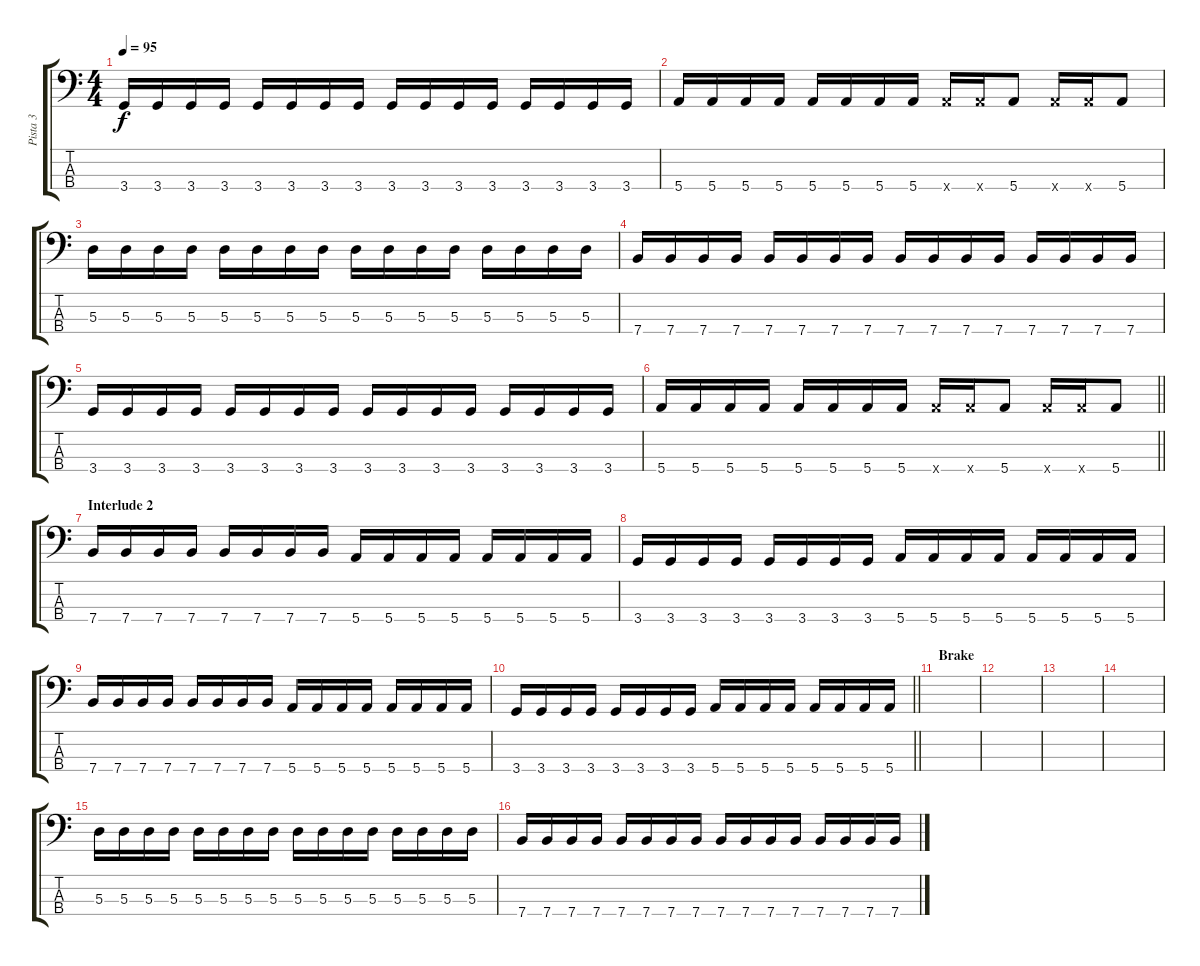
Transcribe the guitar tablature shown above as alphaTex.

\track ("Pista 3" "Pista 3") {instrument electricbasspick}
\staff {score tabs}
\tuning (G2 D2 A1 E1) {hide}
\ts (4 4)
\tempo 95
\clef f4
\ks c
3.4.16{dy f} 3.4.16 3.4.16 3.4.16 3.4.16 3.4.16 3.4.16 3.4.16 3.4.16 3.4.16 3.4.16 3.4.16 3.4.16 3.4.16 3.4.16 3.4.16 |
5.4.16 5.4.16 5.4.16 5.4.16 5.4.16 5.4.16 5.4.16 5.4.16 5.4{x}.16 5.4{x}.16 5.4.8 5.4{x}.16 5.4{x}.16 5.4.8 |
5.3.16 5.3.16 5.3.16 5.3.16 5.3.16 5.3.16 5.3.16 5.3.16 5.3.16 5.3.16 5.3.16 5.3.16 5.3.16 5.3.16 5.3.16 5.3.16 |
7.4.16 7.4.16 7.4.16 7.4.16 7.4.16 7.4.16 7.4.16 7.4.16 7.4.16 7.4.16 7.4.16 7.4.16 7.4.16 7.4.16 7.4.16 7.4.16 |
3.4.16 3.4.16 3.4.16 3.4.16 3.4.16 3.4.16 3.4.16 3.4.16 3.4.16 3.4.16 3.4.16 3.4.16 3.4.16 3.4.16 3.4.16 3.4.16 |
\barLineRight lightlight
5.4.16 5.4.16 5.4.16 5.4.16 5.4.16 5.4.16 5.4.16 5.4.16 5.4{x}.16 5.4{x}.16 5.4.8 5.4{x}.16 5.4{x}.16 5.4.8 |
\section ("" "Interlude 2")
7.4.16 7.4.16 7.4.16 7.4.16 7.4.16 7.4.16 7.4.16 7.4.16 5.4.16 5.4.16 5.4.16 5.4.16 5.4.16 5.4.16 5.4.16 5.4.16 |
3.4.16 3.4.16 3.4.16 3.4.16 3.4.16 3.4.16 3.4.16 3.4.16 5.4.16 5.4.16 5.4.16 5.4.16 5.4.16 5.4.16 5.4.16 5.4.16 |
7.4.16 7.4.16 7.4.16 7.4.16 7.4.16 7.4.16 7.4.16 7.4.16 5.4.16 5.4.16 5.4.16 5.4.16 5.4.16 5.4.16 5.4.16 5.4.16 |
\barLineRight lightlight
3.4.16 3.4.16 3.4.16 3.4.16 3.4.16 3.4.16 3.4.16 3.4.16 5.4.16 5.4.16 5.4.16 5.4.16 5.4.16 5.4.16 5.4.16 5.4.16 |
\section ("" "Brake")
|
|
|
|
5.3.16 5.3.16 5.3.16 5.3.16 5.3.16 5.3.16 5.3.16 5.3.16 5.3.16 5.3.16 5.3.16 5.3.16 5.3.16 5.3.16 5.3.16 5.3.16 |
7.4.16 7.4.16 7.4.16 7.4.16 7.4.16 7.4.16 7.4.16 7.4.16 7.4.16 7.4.16 7.4.16 7.4.16 7.4.16 7.4.16 7.4.16 7.4.16
